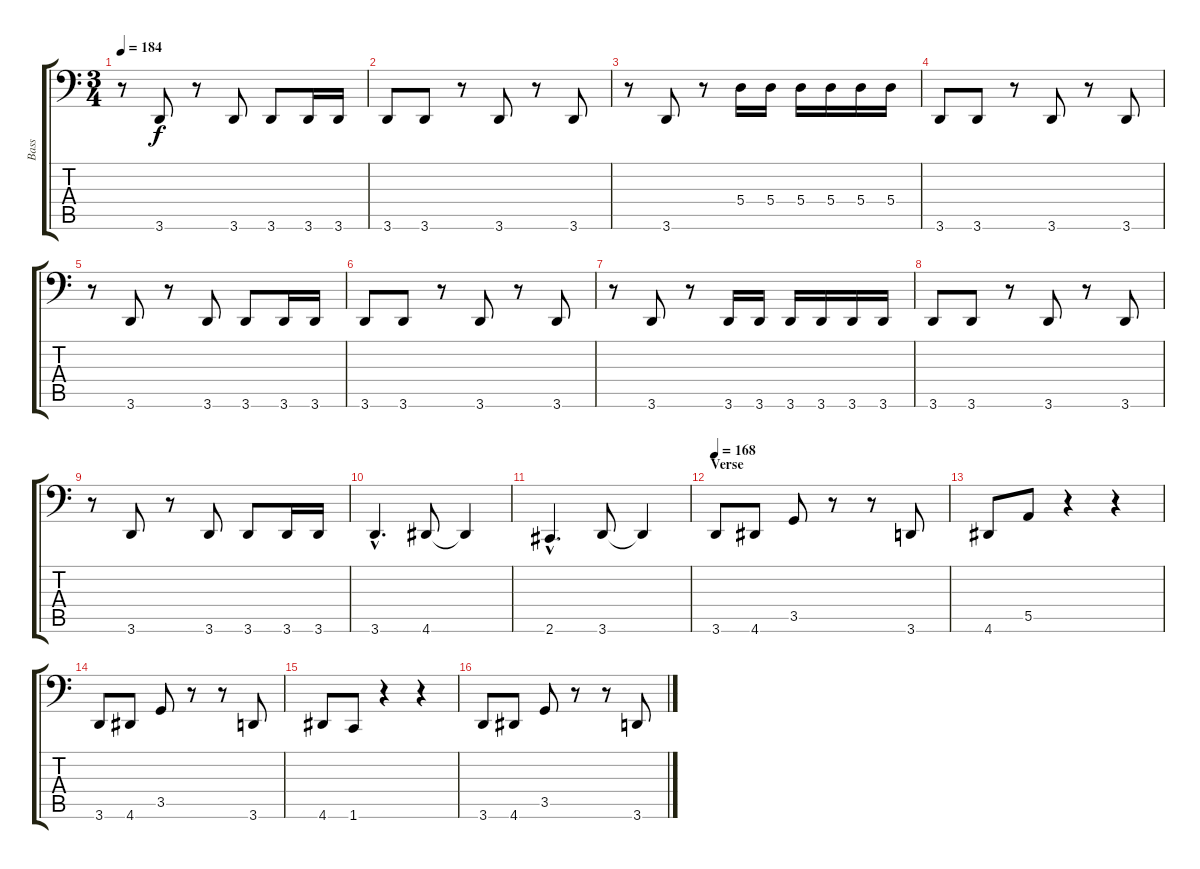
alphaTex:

\track ("Bass" "Bass") {instrument electricbassfinger}
\staff {score tabs}
\tuning (C3 G2 D2 A1 E1 B0) {hide}
\ts (3 4)
\tempo 184
\clef f4
\ks c
r.8{dy f} 3.6.8 r.8 3.6.8 3.6.8 3.6.16 3.6.16 |
3.6.8 3.6.8 r.8 3.6.8 r.8 3.6.8 |
r.8 3.6.8 r.8 5.4.16 5.4.16 5.4.16 5.4.16 5.4.16 5.4.16 |
3.6.8 3.6.8 r.8 3.6.8 r.8 3.6.8 |
r.8 3.6.8 r.8 3.6.8 3.6.8 3.6.16 3.6.16 |
3.6.8 3.6.8 r.8 3.6.8 r.8 3.6.8 |
r.8 3.6.8 r.8 3.6.16 3.6.16 3.6.16 3.6.16 3.6.16 3.6.16 |
3.6.8 3.6.8 r.8 3.6.8 r.8 3.6.8 |
r.8 3.6.8 r.8 3.6.8 3.6.8 3.6.16 3.6.16 |
3.6{hac}.4{d} 4.6.8 4.6{t}.4 |
2.6{hac}.4{d} 3.6.8 3.6{t}.4 |
\section ("" "Verse")
\tempo 168
3.6.8 4.6.8 3.5.8 r.8 r.8 3.6.8 |
4.6.8 5.5.8 r.4 r.4 |
3.6.8 4.6.8 3.5.8 r.8 r.8 3.6.8 |
4.6.8 1.6.8 r.4 r.4 |
3.6.8 4.6.8 3.5.8 r.8 r.8 3.6.8
